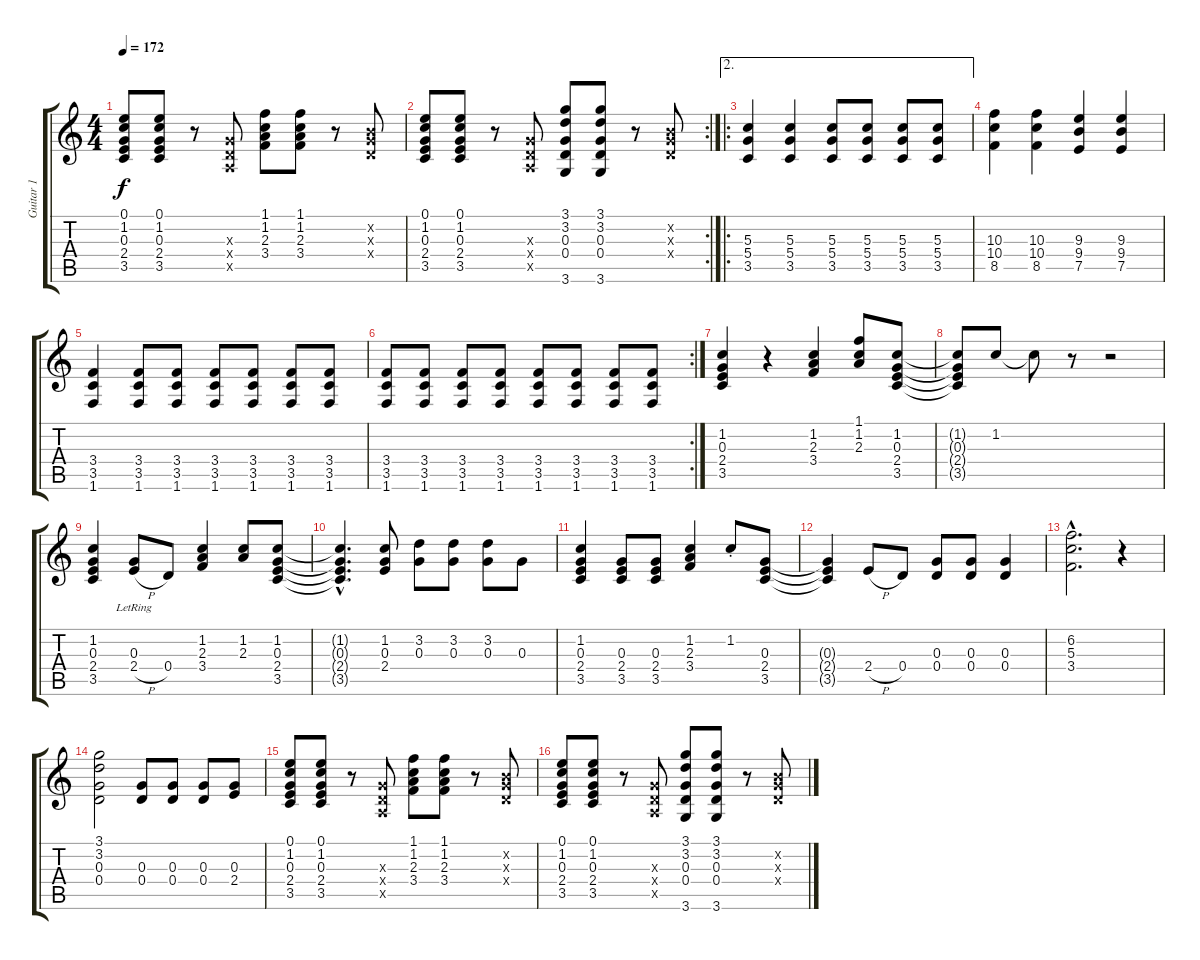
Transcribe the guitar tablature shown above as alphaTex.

\track ("Guitar 1" "Guitar 1") {instrument overdrivenguitar}
\staff {score tabs}
\tuning (E4 B3 G3 D3 A2 E2) {hide}
\ts (4 4)
\tempo 172
\clef g2
\ks c
(0.1 1.2 0.3 2.4 3.5).8{dy f} (0.1 1.2 0.3 2.4 3.5).8 r.8 (0.3{x} 0.4{x} 0.5{x}).8 (1.1 1.2 2.3 3.4).8 (1.1 1.2 2.3 3.4).8 r.8 (0.2{x} 0.3{x} 0.4{x}).8 |
\rc 2
(0.1 1.2 0.3 2.4 3.5).8 (0.1 1.2 0.3 2.4 3.5).8 r.8 (0.3{x} 0.4{x} 0.5{x}).8 (3.1 3.2 0.3 0.4 3.6).8 (3.1 3.2 0.3 0.4 3.6).8 r.8 (0.2{x} 0.3{x} 0.4{x}).8 |
\ae 2
\ro
(5.3 5.4 3.5).4 (5.3 5.4 3.5).4 (5.3 5.4 3.5).8 (5.3 5.4 3.5).8 (5.3 5.4 3.5).8 (5.3 5.4 3.5).8 |
(10.3 10.4 8.5).4 (10.3 10.4 8.5).4 (9.3 9.4 7.5).4 (9.3 9.4 7.5).4 |
(3.4 3.5 1.6).4 (3.4 3.5 1.6).8 (3.4 3.5 1.6).8 (3.4 3.5 1.6).8 (3.4 3.5 1.6).8 (3.4 3.5 1.6).8 (3.4 3.5 1.6).8 |
\rc 2
(3.4 3.5 1.6).8 (3.4 3.5 1.6).8 (3.4 3.5 1.6).8 (3.4 3.5 1.6).8 (3.4 3.5 1.6).8 (3.4 3.5 1.6).8 (3.4 3.5 1.6).8 (3.4 3.5 1.6).8 |
(1.2 0.3 2.4 3.5).4{volume 10 instrument electricguitarclean} r.4 (1.2 2.3 3.4).4 (1.1 1.2 2.3).8 (1.2 0.3 2.4 3.5).8 |
(1.2{t} 0.3{t} 2.4{t} 3.5{t}).8 1.2.8 1.2{t}.8 r.8 r.2 |
(1.2 0.3 2.4 3.5).4{volume 10 instrument electricguitarclean} (0.3{lr} 2.4{h}).8 0.4.8 (1.2 2.3 3.4).4 (1.2 2.3).8 (1.2 0.3 2.4 3.5).8 |
(1.2{hac t} 0.3{hac t} 2.4{hac t} 3.5{hac t}).4{d} (1.2 0.3 2.4).8 (3.2 0.3).8 (3.2 0.3).8 (3.2 0.3).8 0.3.8 |
(1.2 0.3 2.4 3.5).4{volume 10 instrument electricguitarclean} (0.3 2.4 3.5).8 (0.3 2.4 3.5).8 (1.2 2.3 3.4).4 1.2{st}.8 (0.3 2.4 3.5).8 |
(0.3{t} 2.4{t} 3.5{t}).4 2.4{h}.8 0.4.8 (0.3 0.4).8 (0.3 0.4).8 (0.3 0.4).4 |
(6.2{hac} 5.3{hac} 3.4{hac}).2{d volume 13 instrument electricguitarclean} r.4 |
(3.1 3.2 0.3 0.4).2 (0.3 0.4).8 (0.3 0.4).8 (0.3 0.4).8 (0.3 2.4).8 |
(0.1 1.2 0.3 2.4 3.5).8{instrument overdrivenguitar} (0.1 1.2 0.3 2.4 3.5).8 r.8 (0.3{x} 0.4{x} 0.5{x}).8 (1.1 1.2 2.3 3.4).8 (1.1 1.2 2.3 3.4).8 r.8 (0.2{x} 0.3{x} 0.4{x}).8 |
(0.1 1.2 0.3 2.4 3.5).8 (0.1 1.2 0.3 2.4 3.5).8 r.8 (0.3{x} 0.4{x} 0.5{x}).8 (3.1 3.2 0.3 0.4 3.6).8 (3.1 3.2 0.3 0.4 3.6).8 r.8 (0.2{x} 0.3{x} 0.4{x}).8
